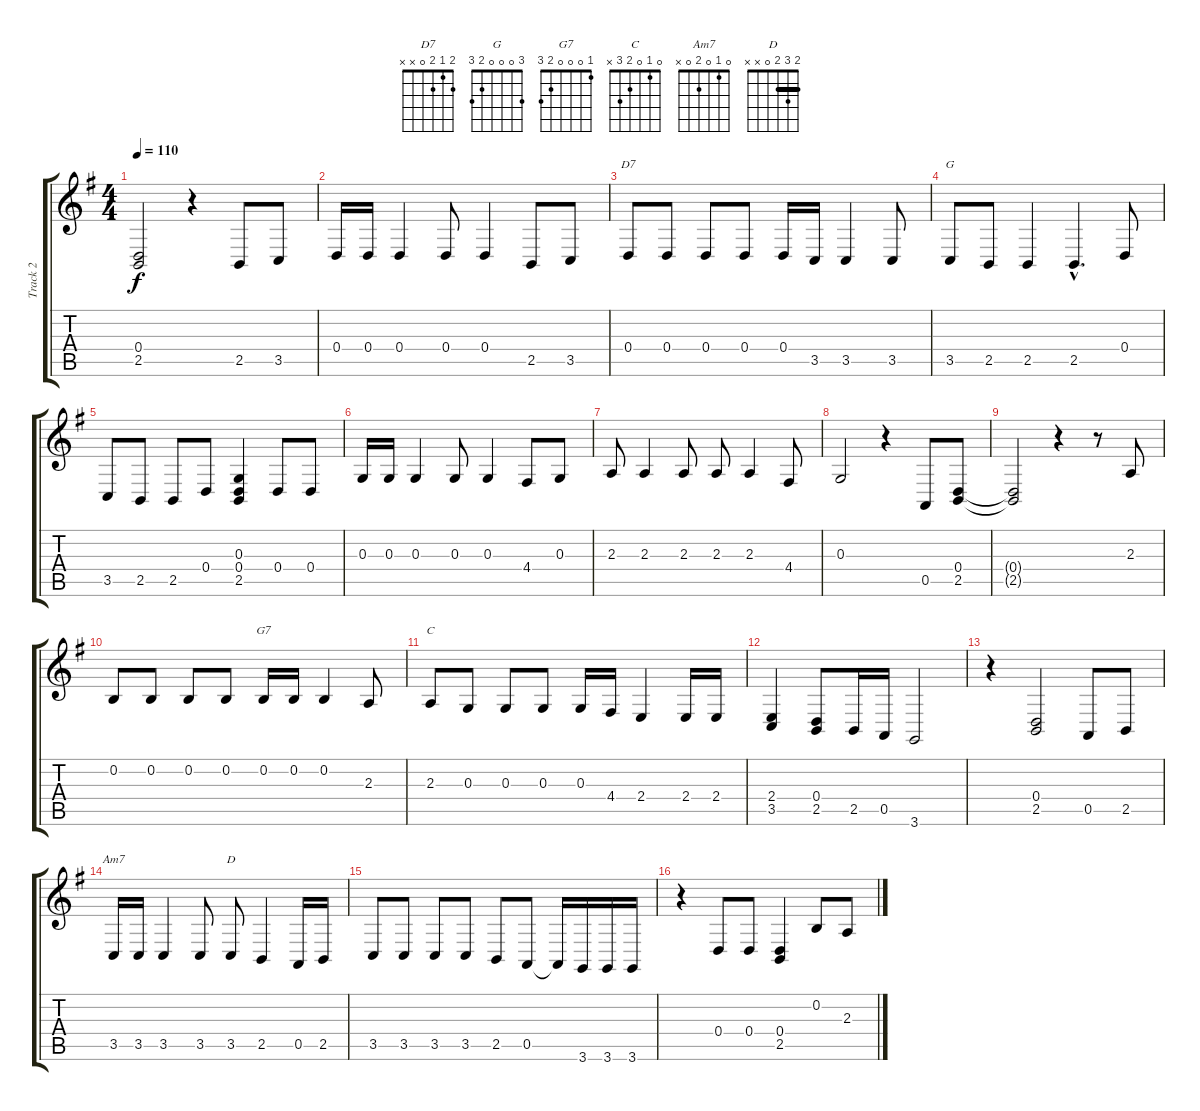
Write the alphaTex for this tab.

\track ("Track 2" "Track 2") {instrument brightacousticpiano}
\staff {score tabs}
\tuning (E4 B3 G3 D3 A2 E2) {hide}
\chord ("D7" 2 1 2 0 x x)
\chord ("G" 3 0 0 0 2 3)
\chord ("G7" 1 0 0 0 2 3)
\chord ("C" 0 1 0 2 3 x)
\chord ("Am7" 0 1 0 2 0 x)
\chord ("D" 2 3 2 0 x x) {barre 2}
\ts (4 4)
\tempo 110
\clef g2
\ks g
(0.4{t} 2.5{t}).2{dy f} r.4 2.5.8 3.5.8 |
0.4.16 0.4.16 0.4.4 0.4.8 0.4.4 2.5.8 3.5.8 |
0.4.8{ch "D7"} 0.4.8 0.4.8 0.4.8 0.4.16 3.5.16 3.5.4 3.5.8 |
3.5.8{ch "G"} 2.5.8 2.5.4 2.5{hac}.4{d} 0.4.8 |
3.5.8 2.5.8 2.5.8 0.4.8 (0.3 0.4 2.5).4 0.4.8 0.4.8 |
0.3.16 0.3.16 0.3.4 0.3.8 0.3.4 4.4.8 0.3.8 |
2.3.8 2.3.4 2.3.8 2.3.8 2.3.4 4.4.8 |
0.3.2 r.4 0.5.8 (0.4 2.5).8 |
(0.4{t} 2.5{t}).2 r.4 r.8 2.3.8 |
0.2.8 0.2.8 0.2.8 0.2.8 0.2.16{ch "G7"} 0.2.16 0.2.4 2.3.8 |
2.3.8{ch "C"} 0.3.8 0.3.8 0.3.8 0.3.16 4.4.16 2.4.4 2.4.16 2.4.16 |
(2.4 3.5).4 (0.4 2.5).8 2.5.16 0.5.16 3.6.2 |
r.4 (0.4 2.5).2 0.5.8 2.5.8 |
3.5.16{ch "Am7"} 3.5.16 3.5.4 3.5.8 3.5.8{ch "D"} 2.5.4 0.5.16 2.5.16 |
3.5.8 3.5.8 3.5.8 3.5.8 2.5.8 0.5.8 0.5{t}.16 3.6.16 3.6.16 3.6.16 |
r.4 0.4.8 0.4.8 (0.4 2.5).4 0.2.8 2.3.8
